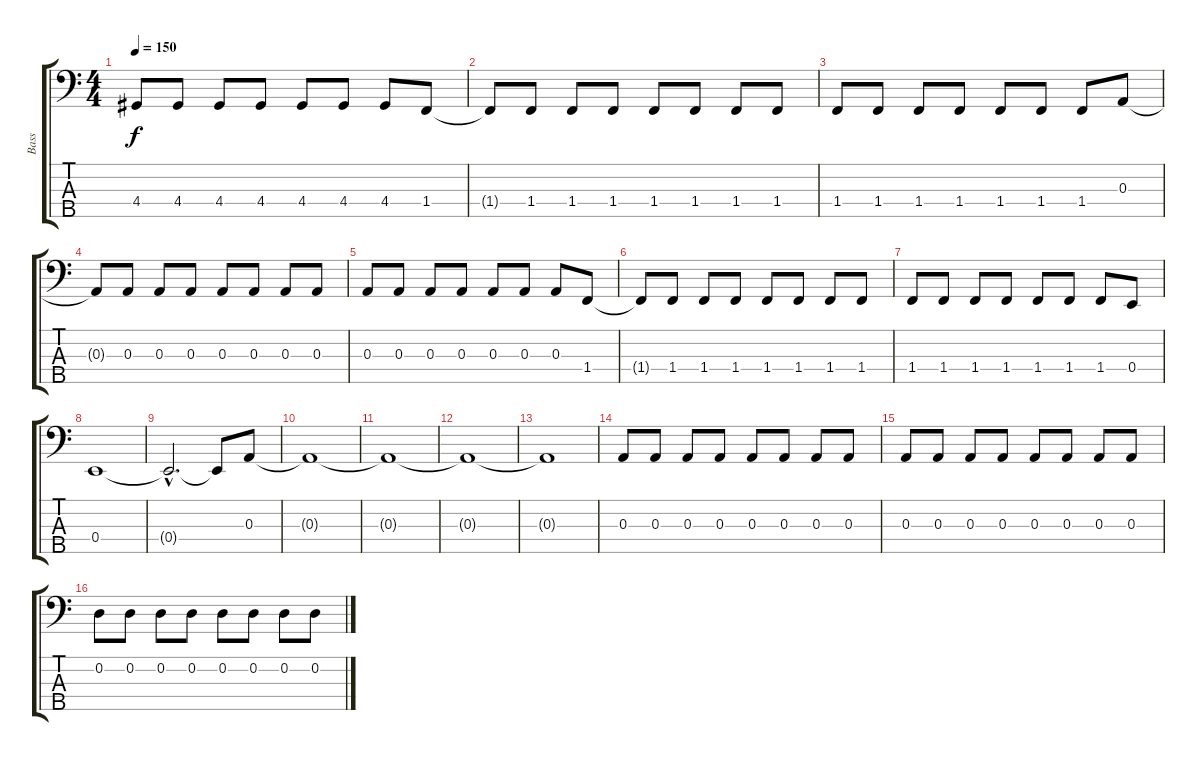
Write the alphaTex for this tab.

\track ("Bass" "Bass") {instrument electricbassfinger}
\staff {score tabs}
\tuning (G2 D2 A1 E1 B0) {hide}
\ts (4 4)
\tempo 150
\clef f4
\ks c
4.4.8{dy f} 4.4.8 4.4.8 4.4.8 4.4.8 4.4.8 4.4.8 1.4.8 |
1.4{t}.8 1.4.8 1.4.8 1.4.8 1.4.8 1.4.8 1.4.8 1.4.8 |
1.4.8 1.4.8 1.4.8 1.4.8 1.4.8 1.4.8 1.4.8 0.3.8 |
0.3{t}.8 0.3.8 0.3.8 0.3.8 0.3.8 0.3.8 0.3.8 0.3.8 |
0.3.8 0.3.8 0.3.8 0.3.8 0.3.8 0.3.8 0.3.8 1.4.8 |
1.4{t}.8 1.4.8 1.4.8 1.4.8 1.4.8 1.4.8 1.4.8 1.4.8 |
1.4.8 1.4.8 1.4.8 1.4.8 1.4.8 1.4.8 1.4.8 0.4.8 |
0.4.1 |
0.4{hac t}.2{d} 0.4{t}.8 0.3.8 |
0.3{t}.1 |
0.3{t}.1 |
0.3{t}.1 |
0.3{t}.1 |
0.3.8 0.3.8 0.3.8 0.3.8 0.3.8 0.3.8 0.3.8 0.3.8 |
0.3.8 0.3.8 0.3.8 0.3.8 0.3.8 0.3.8 0.3.8 0.3.8 |
0.2.8 0.2.8 0.2.8 0.2.8 0.2.8 0.2.8 0.2.8 0.2.8
